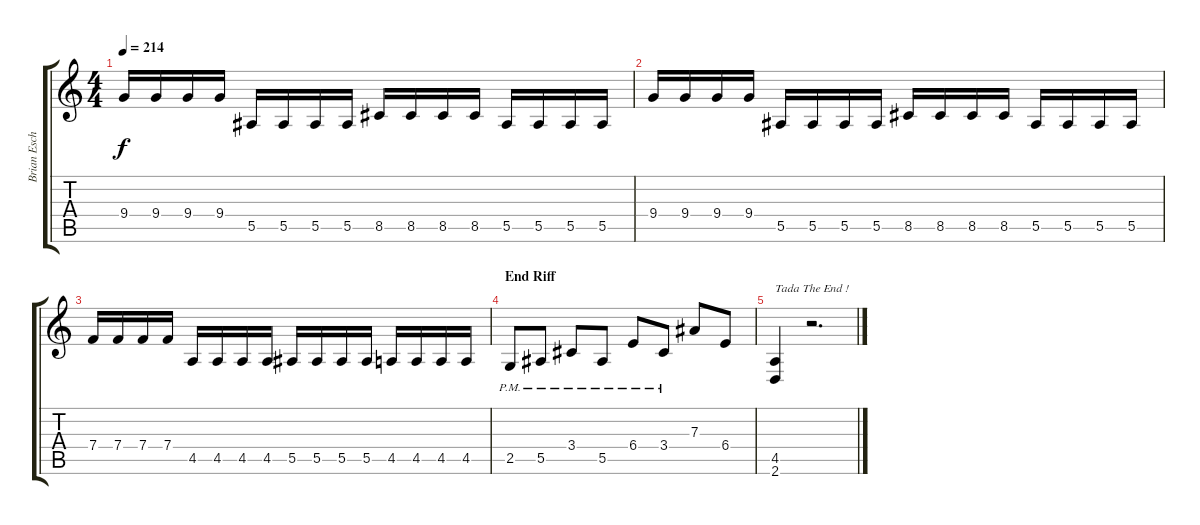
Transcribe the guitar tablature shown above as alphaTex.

\track ("Brian Eschbach (Guitar)" "Brian Esch") {instrument distortionguitar}
\staff {score tabs}
\tuning (C4 G3 Eb3 Bb2 F2 C2) {hide}
\ts (4 4)
\tempo 214
\clef g2
\ks c
9.4.16{dy f} 9.4.16 9.4.16 9.4.16 5.5.16 5.5.16 5.5.16 5.5.16 8.5.16 8.5.16 8.5.16 8.5.16 5.5.16 5.5.16 5.5.16 5.5.16 |
9.4.16 9.4.16 9.4.16 9.4.16 5.5.16 5.5.16 5.5.16 5.5.16 8.5.16 8.5.16 8.5.16 8.5.16 5.5.16 5.5.16 5.5.16 5.5.16 |
7.4.16 7.4.16 7.4.16 7.4.16 4.5.16 4.5.16 4.5.16 4.5.16 5.5.16 5.5.16 5.5.16 5.5.16 4.5.16 4.5.16 4.5.16 4.5.16 |
\section ("" "End Riff")
2.5{pm}.8 5.5{pm}.8 3.4{pm}.8 5.5{pm}.8 6.4{pm}.8 3.4{pm}.8 7.3.8 6.4.8 |
(4.5 2.6).4{txt "Tada The End !"} r.2{d}
